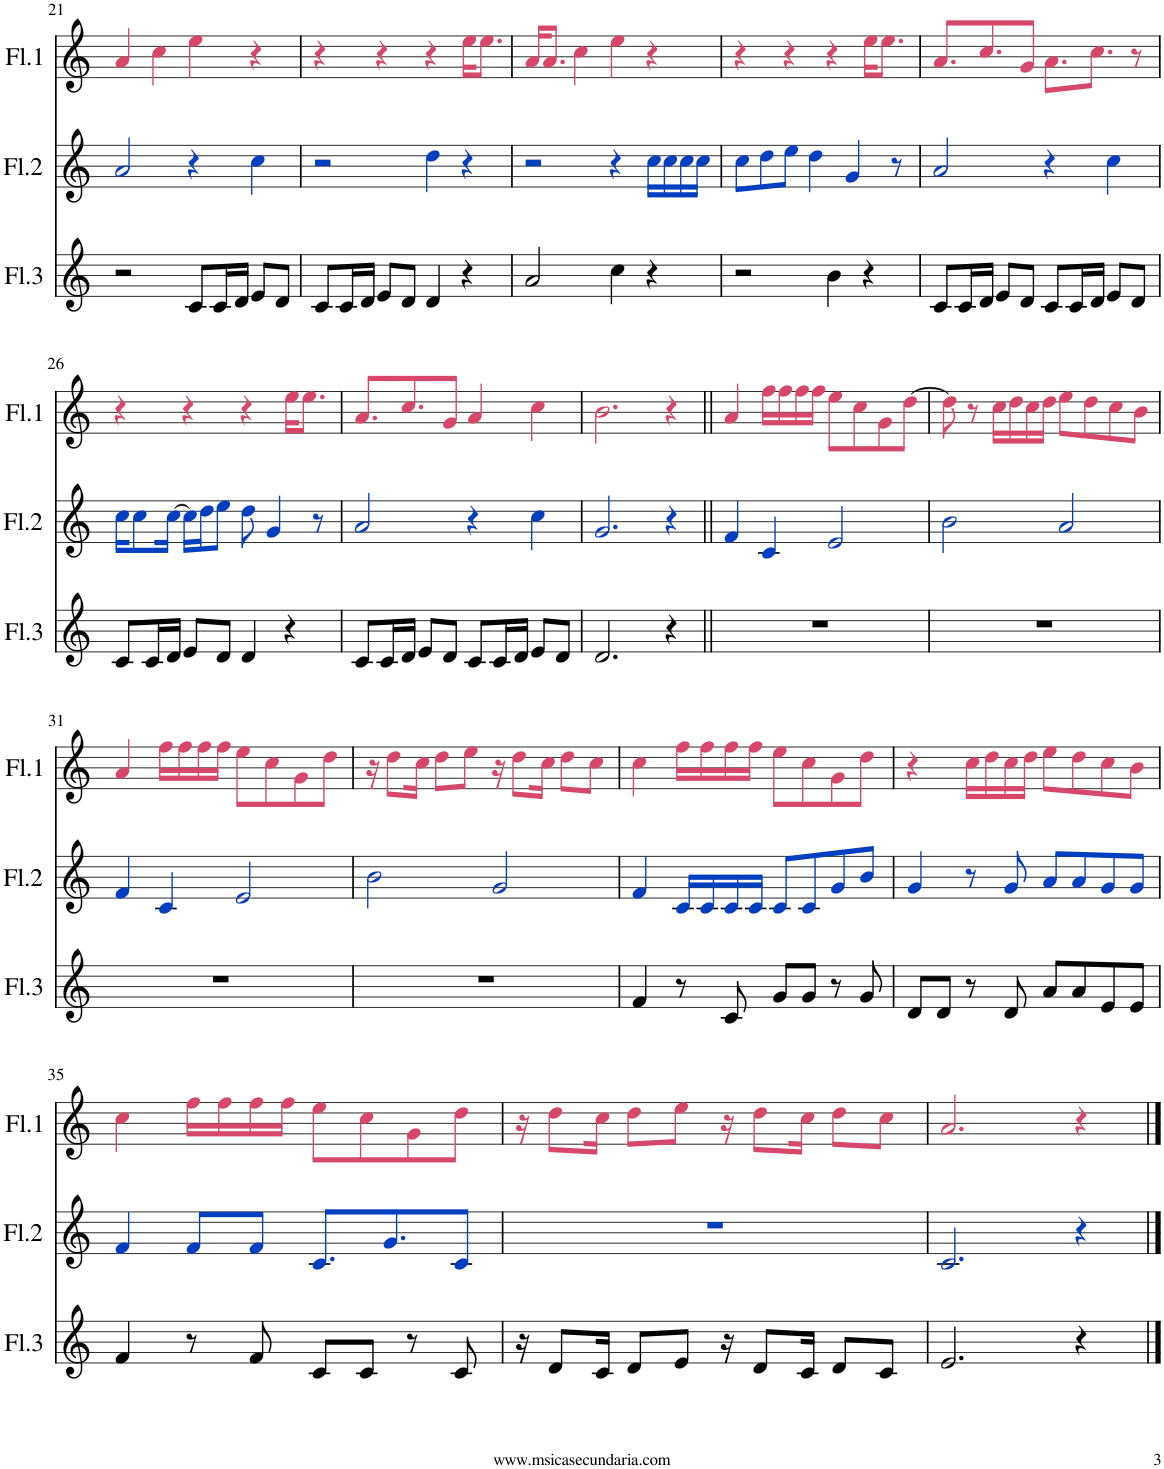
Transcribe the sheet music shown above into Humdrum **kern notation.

**kern	**kern	**kern
*part3	*part2	*part1
*staff3	*staff2	*staff1
*I"Flauta 3	*I"Flauta 2	*I"Flauta 1
*I'Fl.3	*I'Fl.2	*I'Fl.1
!!LO:PB:g=z
*clefG2	*clefG2	*clefG2
*k[]	*k[]	*k[]
*M4/4	*M4/4	*M4/4
=21	=21	=21
2r	2ai/	4aj/
.	.	4ccj\
8c/L	4r	4eej\
16c/L	.	.
16d/JJ	.	.
8e/L	4cci\	4r
8d/J	.	.
=22	=22	=22
8c/L	2r	4r
16c/L	.	.
16d/JJ	.	.
8e/L	.	4r
8d/J	.	.
4d/	4ddi\	4r
4r	4r	16eej\KL
.	.	8.eej\J
=23	=23	=23
2a/	2r	16aj/KL
.	.	8.aj/J
.	.	4ccj\
4cc\	4r	4eej\
4r	16cci\LL	4r
.	16cci\	.
.	16cci\	.
.	16cci\JJ	.
=24	=24	=24
2r	8cci\L	4r
.	8ddi\	.
.	8eei\J	4r
.	4ddi\	.
4b\	.	4r
.	4gi/	.
4r	.	16eej\KL
.	.	8.eej\J
.	8r	.
=25	=25	=25
8c/L	2ai/	8.aj/L
16c/L	.	.
16d/JJ	.	8.ccj/
8e/L	.	.
8d/J	.	8gj/J
8c/L	4r	8.aj\L
16c/L	.	.
16d/JJ	.	8.ccj\J
8e/L	4cci\	.
8d/J	.	8r
!!LO:LB:g=z
=26	=26	=26
8c/L	16cci\KL	4r
.	8cci\	.
16c/L	.	.
16d/JJ	[16cci\Jk	.
8e/L	16cci\LL]	4r
.	16ddi\J	.
8d/J	8eei\J	.
4d/	8ddi\	4r
.	4gi/	.
4r	.	16eej\KL
.	.	8.eej\J
.	8r	.
=27	=27	=27
8c/L	2ai/	8.aj/L
16c/L	.	.
16d/JJ	.	8.ccj/
8e/L	.	.
8d/J	.	8gj/J
8c/L	4r	4aj/
16c/L	.	.
16d/JJ	.	.
8e/L	4cci\	4ccj\
8d/J	.	.
=28	=28	=28
2.d/	2.gi/	2.bj\
4r	4r	4r
=29||	=29||	=29||
1r	4fi/	4aj/
.	4ci/	16ffj\LL
.	.	16ffj\
.	.	16ffj\
.	.	16ffj\JJ
.	2ei/	8eej\L
.	.	8ccj\
.	.	8gj\
.	.	[8ddj\J
=30	=30	=30
1r	2bi\	8ddj\]
.	.	8r
.	.	16ccj\LL
.	.	16ddj\
.	.	16ccj\
.	.	16ddj\JJ
.	2ai/	8eej\L
.	.	8ddj\
.	.	8ccj\
.	.	8bj\J
!!LO:LB:g=z
=31	=31	=31
1r	4fi/	4aj/
.	4ci/	16ffj\LL
.	.	16ffj\
.	.	16ffj\
.	.	16ffj\JJ
.	2ei/	8eej\L
.	.	8ccj\
.	.	8gj\
.	.	8ddj\J
=32	=32	=32
1r	2bi\	16r
.	.	8ddj\L
.	.	16ccj\Jk
.	.	8ddj\L
.	.	8eej\J
.	2gi/	16r
.	.	8ddj\L
.	.	16ccj\Jk
.	.	8ddj\L
.	.	8ccj\J
=33	=33	=33
4f/	4fi/	4ccj\
8r	16ci/LL	16ffj\LL
.	16ci/	16ffj\
8c/	16ci/	16ffj\
.	16ci/JJ	16ffj\JJ
8g/L	8ci/L	8eej\L
8g/J	8ci/	8ccj\
8r	8gi/	8gj\
8g/	8bi/J	8ddj\J
=34	=34	=34
8d/L	4gi/	4r
8d/J	.	.
8r	8r	16ccj\LL
.	.	16ddj\
8d/	8gi/	16ccj\
.	.	16ddj\JJ
8a/L	8ai/L	8eej\L
8a/	8ai/	8ddj\
8e/	8gi/	8ccj\
8e/J	8gi/J	8bj\J
!!LO:LB:g=z
=35	=35	=35
4f/	4fi/	4ccj\
8r	8fi/L	16ffj\LL
.	.	16ffj\
8f/	8fi/J	16ffj\
.	.	16ffj\JJ
8c/L	8.ci/L	8eej\L
8c/J	.	8ccj\
.	8.gi/	.
8r	.	8gj\
8c/	8ci/J	8ddj\J
=36	=36	=36
16r	1r	16r
8d/L	.	8ddj\L
16c/Jk	.	16ccj\Jk
8d/L	.	8ddj\L
8e/J	.	8eej\J
16r	.	16r
8d/L	.	8ddj\L
16c/Jk	.	16ccj\Jk
8d/L	.	8ddj\L
8c/J	.	8ccj\J
=37	=37	=37
2.e/	2.ci/	2.aj/
4r	4r	4r
==	==	==
*-	*-	*-
